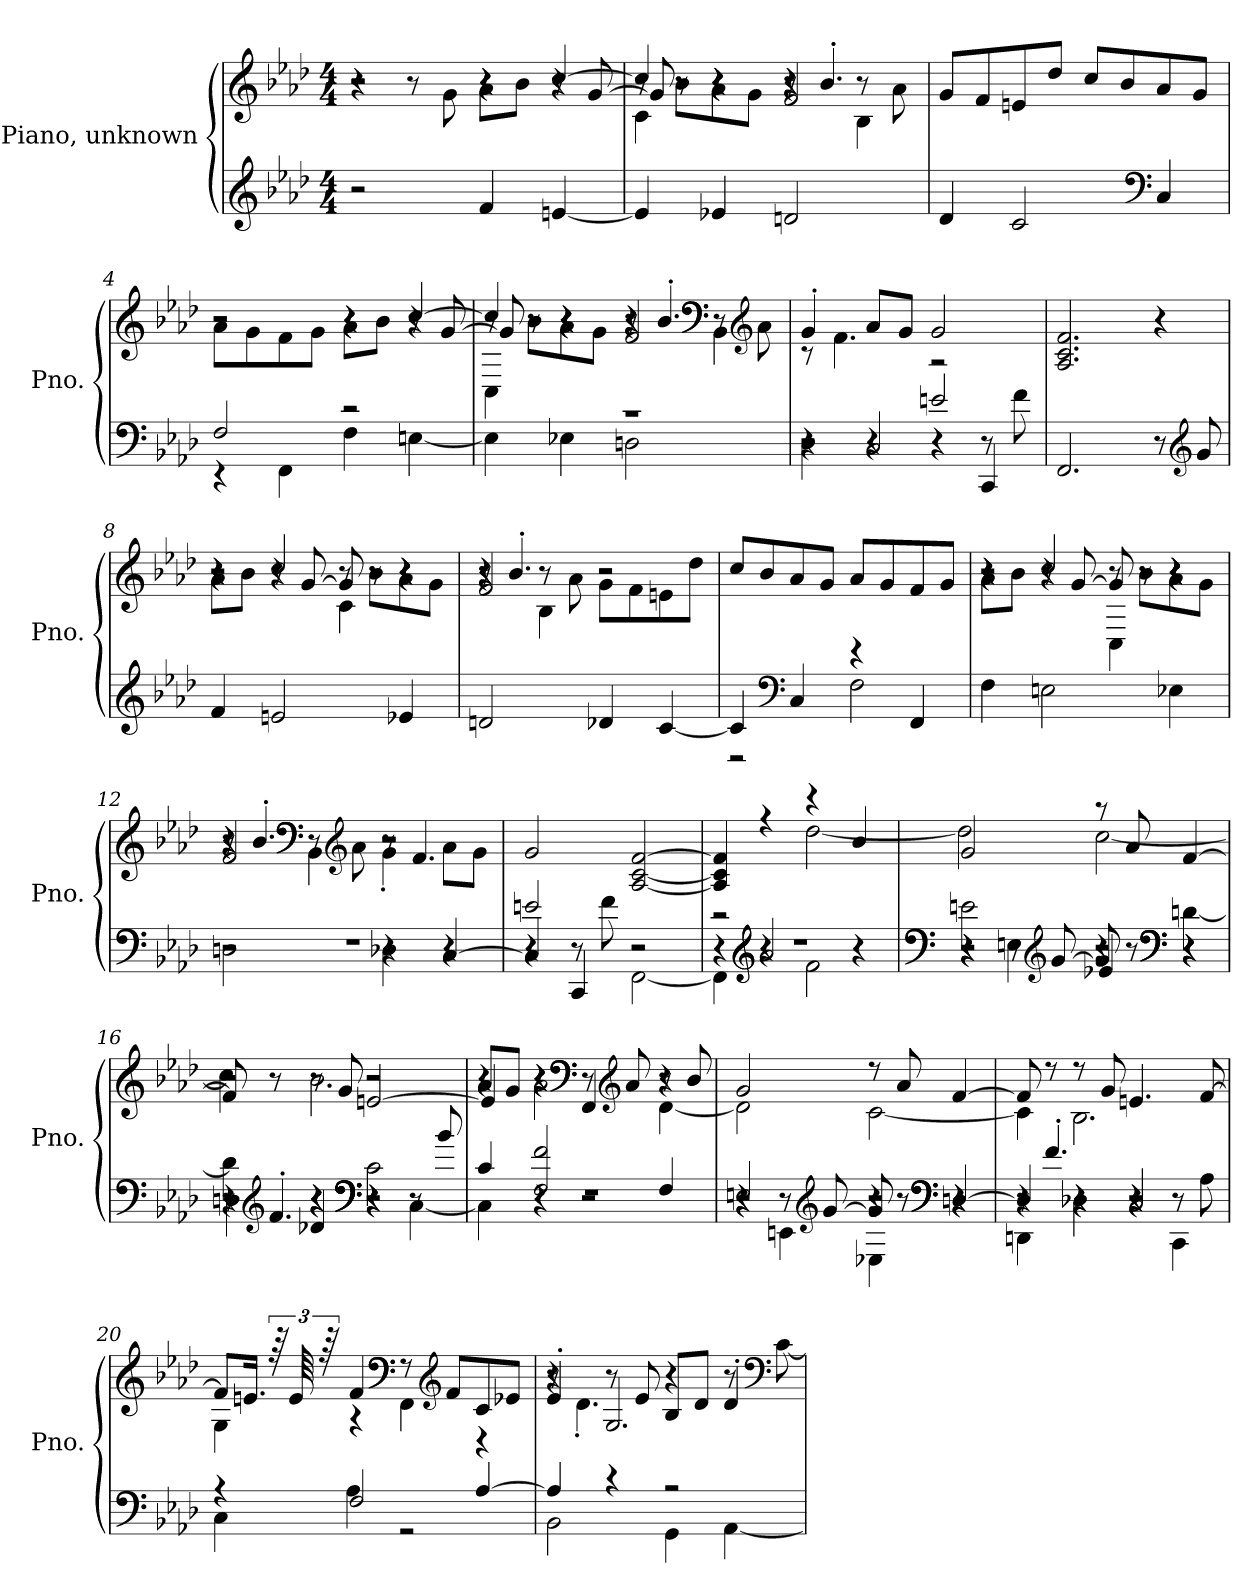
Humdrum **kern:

**kern	**kern
*part1	*part1
*staff2	*staff1
*I"Piano, unknown	*
*I'Pno.	*
*clefG2	*clefG2
*k[b-e-a-d-]	*k[b-e-a-d-]
*M4/4	*M4/4
*MM120	*MM120
=1	=1
*	*^
*	*	*^
2r	2r	4r	2r
.	.	8r	.
.	.	8g\	.
4f/	4r	8a-\L	4r
.	.	8b-\J	.
[4en/	[4cc/	4r	8r
.	.	.	[8g/
=2	=2	=2	=2
*	*	*	*^
4e/]	4cc/]	8r	8g/]	4c\
.	.	8b-\L	8r	.
4e-X/	4r	8a-\	4r	4r
.	.	8g\J	.	.
2dn/	8r	4r	2f/	4r
.	4.b-'/	.	.	.
.	.	8r	.	4B-\
.	.	8a-\	.	.
*	*v	*v	*v	*v
=3	=3
4d-/	8g/L
.	8f/
2c/	8en/
.	8dd-/J
.	8cc/L
.	8b-/
*clefF4	*
4C/	8a-/
.	8g/J
=4	=4
*^	*^
*	*	*	*^
2F/	4r	2r	8a-\L	2r
.	.	.	8g\	.
.	4FF\	.	8f\	.
.	.	.	8g\J	.
2r	4F\	4r	8a-\L	4r
.	.	.	8b-\J	.
.	[4En\	[4cc/	4r	8r
.	.	.	.	[8g/
!!LO:LB:g=z
=5	=5	=5	=5	=5
*	*	*	*	*^
1r	4E\]	4cc/]	8r	8g/]	4C\
.	.	.	8b-\L	8r	.
.	4E-X\	4r	8a-\	4r	4r
.	.	.	8g\J	.	.
.	2Dn\	8r	4r	2f/	4r
.	.	4.b-'/	.	.	.
*	*	*clefF4	*	*	*
.	.	.	8r	.	4BB-\
*	*	*clefG2	*	*	*
.	.	.	8a-\	.	.
*	*	*	*v	*v	*v
=6	=6	=6	=6
*	*^	*	*
2r	4D-\	4r	4g'/	8r
.	.	.	.	4.f\
.	4r	2C/	8a-/L	.
.	.	.	8g/J	.
2en/	4r	.	2g/	2r
.	8r	4CC/	.	.
.	8f\	.	.	.
*v	*v	*v	*	*
*	*v	*v
=7	=7
2.FF/	2.A-/ 2.c/ 2.f/
8r	4r
*clefG2	*
8g/	.
=8	=8
*	*^
*	*	*^
*	*	*	*^
4f/	4r	8a-\L	4r	2r
.	.	8b-\J	.	.
2en/	2cc/	4r	8r	.
.	.	.	[8g/	.
.	.	8r	8g/]	4c\
.	.	8b-\L	8r	.
4e-X/	4r	8a-\	4r	4r
.	.	8g\J	.	.
!!LO:LB:g=z	!!	!!	!!
=9	=9	=9	=9	=9
2dn/	8r	4r	2f/	4r
.	4.b-'/	.	.	.
.	.	8r	.	4B-\
.	.	8a-\	.	.
4d-X/	2r	8g\L	2r	2r
.	.	8f\	.	.
[4c/	.	8en\	.	.
.	.	8dd-\J	.	.
*	*v	*v	*v	*v
=10	=10
*^	*
4c/]	2r	8cc/L
.	.	8b-/
*clefF4	*	*
4C/	.	8a-/
.	.	8g/J
4r	2F\	8a-/L
.	.	8g/
4FF/	.	8f/
.	.	8g/J
*v	*v	*
=11	=11
*	*^
*	*	*^
*	*	*	*^
4F\	4r	8a-\L	4r	2r
.	.	8b-\J	.	.
2En\	2cc/	4r	8r	.
.	.	.	[8g/	.
.	.	8r	8g/]	4C\
.	.	8b-\L	8r	.
4E-X\	4r	8a-\	4r	4r
.	.	8g\J	.	.
=12	=12	=12	=12	=12
*^	*	*	*	*
*	*^	*	*	*	*
1r	2Dn\	2r	8r	4r	2f/	4r
.	.	.	4.b-'/	.	.	.
*	*	*	*clefF4	*	*	*
.	.	.	.	8r	.	4BB-\
*	*	*	*clefG2	*	*	*
.	.	.	.	8a-\	.	.
.	4D-X\	4r	2r	4g'\	8r	2r
.	.	.	.	.	4.f/	.
.	4r	[4C/	.	8a-\L	.	.
.	.	.	.	8g\J	.	.
*	*	*	*v	*v	*v	*v
!!LO:LB:g=z
=13	=13	=13	=13
2en/	4r	4C/]	2g/
.	8r	4CC/	.
.	8f\	.	.
2r	[2FF\	2r	[2A-/ [2c/ [2f/
=14	=14	=14	=14
*	*	*	*^
1r	4FF\]	4r	4A-/] 4c/] 4f/]	2r
*clefG2	*	*	*	*
.	4r	2a-/	4r	.
.	2f\	.	4r	[2dd-\
.	.	4r	4b-/	.
*v	*v	*v	*	*
=15	=15	=15
*clefF4	*	*
*^	*	*
*	*^	*	*
*	*	*^	*	*
4r	2en\	2r	4r	2g/	2dd-\]
8r	.	.	4En\	.	.
*clefG2	*	*	*	*	*
[8g/	.	.	.	.	.
8g/]	4r	4e-X/	2r	8r	[2cc\
8r	.	.	.	8a-/	.
*clefF4	*	*	*	*	*
4r	[4dn\	4r	.	[4f/	.
=16	=16	=16	=16	=16	=16
*	*	*	*	*	*^
8r	4d\]	4r	4Dn\	8f/]	4cc\]	2r
*clefG2	*	*	*	*	*	*
4.f'/	.	.	.	8r	.	.
.	4r	4d-X/	4r	8r	2.b-\	.
.	.	.	.	8g/	.	.
*clefF4	*	*	*	*	*	*
2r	2c\	4r	4r	2r	.	[2en/
.	.	8r	[4C\	.	.	.
.	.	8b-/	.	.	.	.
*	*	*v	*v	*	*	*
!!LO:LB:g=z	!!	!!
=17	=17	=17	=17	=17	=17
1r	4c/	4C\]	8a-/L	4r	4e/]
.	.	.	8g/J	.	.
.	2F/ 2f/	4r	4r	2a-\	4r
*	*	*	*clefF4	*	*
.	.	2r	8r	.	4FF/
*	*	*	*clefG2	*	*
.	.	.	8a-/	.	.
.	4F/	.	8r	[4d-\	4r
.	.	.	8b-/	.	.
*	*	*	*	*v	*v
=18	=18	=18	=18	=18
*	*	*^	*	*
4r	2r	2En/	4r	2g/	2d-\]
8r	.	.	4EEn\	.	.
*clefG2	*	*	*	*	*
[8g/	.	.	.	.	.
8g/]	4E-X\	4r	2r	8r	[2c\
8r	.	.	.	8a-/	.
*clefF4	*	*	*	*	*
4r	4r	[4Dn/	.	[4f/	.
=19	=19	=19	=19	=19	=19
8r	4r	4D/]	4DDn\	8f/]	4c\]
4.f'/	.	.	.	8r	.
.	4D-X\	4r	4r	8r	2.B-\
.	.	.	.	8g/	.
2r	4r	2C/	4r	4.en/	.
.	8r	.	4CC\	.	.
.	8A-\	.	.	[8f/	.
*	*v	*v	*v	*	*
!!LO:LB:g=z	!!
=20	=20	=20	=20
4r	4C\	8f/L]	4G\
.	.	16.en/Jk	.
.	.	96r	.
.	.	96e/	.
.	.	96r	.
2F/	4A-\	4f/	4r
*	*	*clefF4	*
.	2r	8r	4FF\
*	*	*clefG2	*
.	.	8f/L	.
[4A-/	.	8c/	4r
.	.	8e-X/J	.
=21	=21	=21	=21
*	*	*	*^
4A-/]	2BB-\	4e-'/	8r	4r
.	.	.	4.d-'\	.
4r	.	8r	.	2.G/
.	.	8e-/	.	.
2r	4GG\	8B-/L	4r	.
.	.	8d-/J	.	.
.	[4AA-\	4d-'/	8r	.
*	*	*clefF4	*	*
.	.	.	[8c\	.
*v	*v	*	*	*
*	*v	*v	*v
=	=
*-	*-
